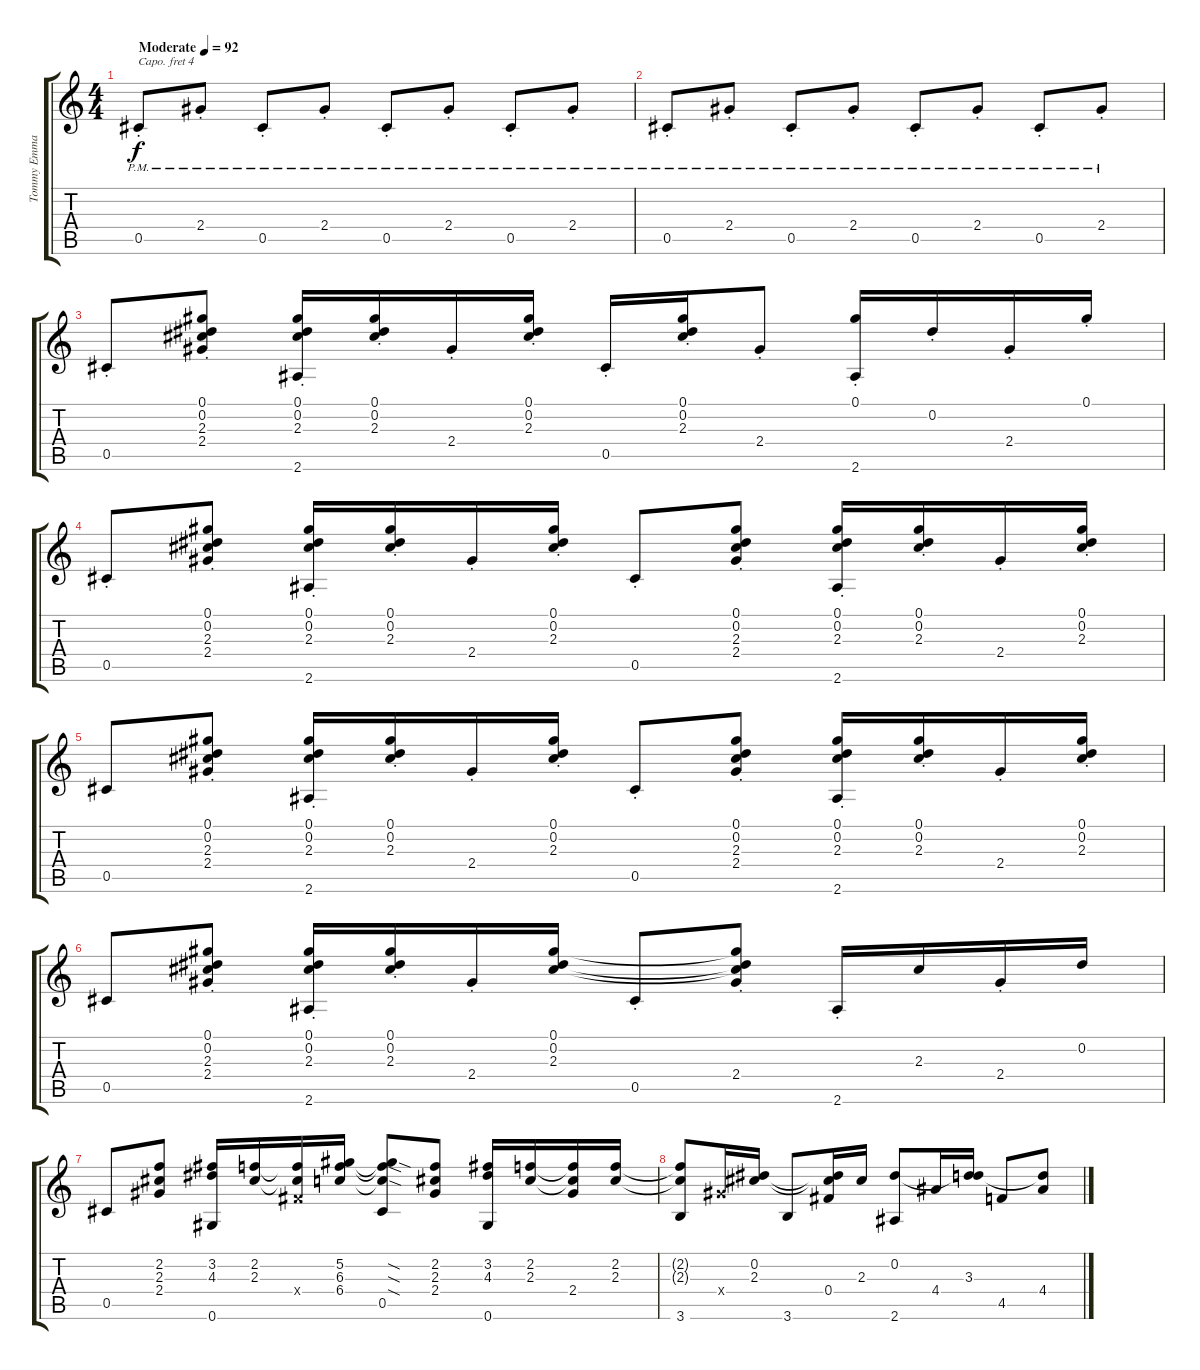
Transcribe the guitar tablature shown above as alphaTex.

\track ("Tommy Emmanuel" "Tommy Emma") {instrument acousticguitarsteel}
\staff {score tabs}
\capo 4
\tuning (E4 B3 G3 D3 A2 E2) {hide}
\ts (4 4)
\tempo (92 "Moderate")
\clef g2
\ks c
0.5{pm st}.8{dy f instrument acousticguitarsteel} 2.4{pm st}.8 0.5{pm st}.8 2.4{pm st}.8 0.5{pm st}.8 2.4{pm st}.8 0.5{pm st}.8 2.4{pm st}.8 |
0.5{pm st}.8 2.4{pm st}.8 0.5{pm st}.8 2.4{pm st}.8 0.5{pm st}.8 2.4{pm st}.8 0.5{pm st}.8 2.4{pm st}.8 |
0.5{st}.8 (0.1{st} 0.2{st} 2.3{st} 2.4{st}).8 (0.1{st} 0.2{st} 2.3{st} 2.6{st}).16 (0.1{st} 0.2{st} 2.3{st}).16 2.4{st}.16 (0.1{st} 0.2{st} 2.3{st}).16 0.5{st}.16 (0.1{st} 0.2{st} 2.3{st}).16 2.4{st}.8 (0.1{st} 2.6{st}).16 0.2{st}.16 2.4{st}.16 0.1{st}.16 |
0.5{st}.8 (0.1{st} 0.2{st} 2.3{st} 2.4{st}).8 (0.1{st} 0.2{st} 2.3{st} 2.6{st}).16 (0.1{st} 0.2{st} 2.3{st}).16 2.4{st}.16 (0.1{st} 0.2{st} 2.3{st}).16 0.5{st}.8 (0.1{st} 0.2{st} 2.3{st} 2.4{st}).8 (0.1{st} 0.2{st} 2.3{st} 2.6{st}).16 (0.1{st} 0.2{st} 2.3{st}).16 2.4{st}.16 (0.1{st} 0.2{st} 2.3{st}).16 |
0.5.8 (0.1{st} 0.2{st} 2.3{st} 2.4{st}).8 (0.1{st} 0.2{st} 2.3{st} 2.6{st}).16 (0.1{st} 0.2{st} 2.3{st}).16 2.4{st}.16 (0.1{st} 0.2{st} 2.3{st}).16 0.5{st}.8 (0.1{st} 0.2{st} 2.3{st} 2.4{st}).8 (0.1{st} 0.2{st} 2.3{st} 2.6{st}).16 (0.1{st} 0.2{st} 2.3{st}).16 2.4{st}.16 (0.1{st} 0.2{st} 2.3{st}).16 |
0.5.8 (0.1{st} 0.2{st} 2.3{st} 2.4{st}).8 (0.1{st} 0.2{st} 2.3{st} 2.6{st}).16 (0.1{st} 0.2{st} 2.3{st}).16 2.4{st}.16 (0.1 0.2 2.3).16 0.5{st}.8 (0.1{t} 0.2{t} 2.3{t} 2.4{st}).8 2.6{st}.16 2.3.16 2.4{st}.16 0.2.16 |
0.5.8 (2.2 2.3 2.4).8 (3.2 4.3 0.6).16 (2.2 2.3).16 (2.2{t} 2.3{t} 0.4{x}).16 (5.2 6.3 6.4).16 (5.2{sod t} 6.3{sod t} 6.4{sod t} 0.5).8 (2.2 2.3 2.4).8 (3.2 4.3 0.6).16 (2.2 2.3).16 (2.2{t} 2.3{t} 2.4).16 (2.2 2.3).16 |
(2.2{t} 2.3{t} 3.6).8 2.4{x}.16 (0.2 2.3).16 3.6.8 (0.2{t} 2.3{t} 0.4).16 2.3.16 (0.2 2.6).8 4.4.16 (0.2{t} 3.3).16 4.5.8 (3.3{t} 4.4).8
